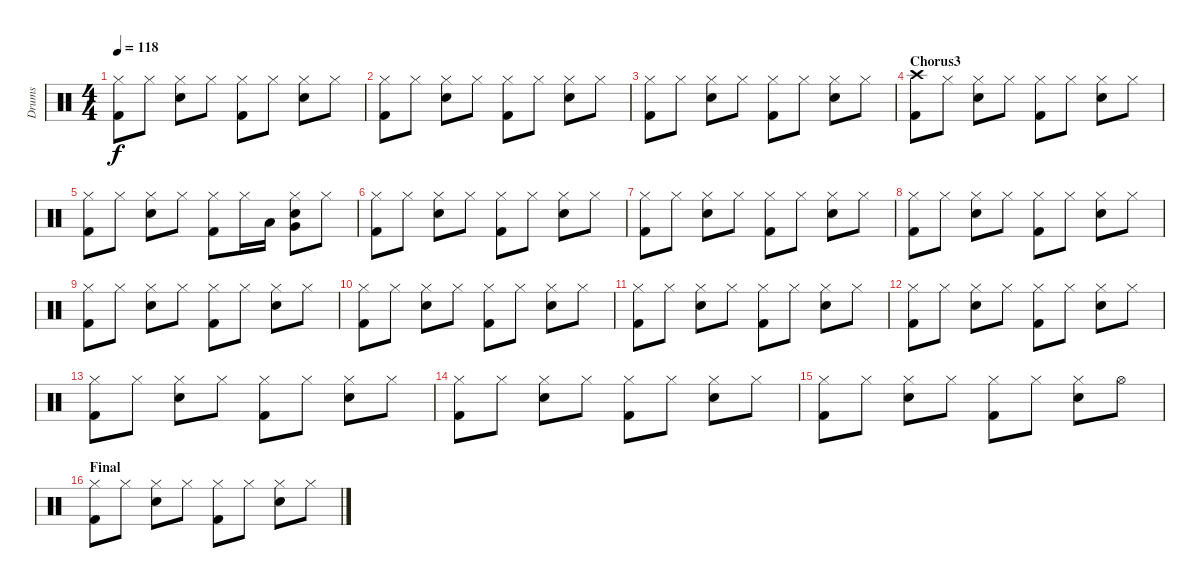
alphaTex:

\track ("Drums" "Drums") {instrument percussion}
\staff {score}
\articulation defaults
\ts (4 4)
\tempo 118
\clef neutral
\ks c
("Hi-Hat (closed)" "Kick (hit) 2").8{dy f} "Hi-Hat (closed)".8 ("Hi-Hat (closed)" "Snare (hit) 2").8 "Hi-Hat (closed)".8 ("Hi-Hat (closed)" "Kick (hit) 2").8 "Hi-Hat (closed)".8 ("Hi-Hat (closed)" "Snare (hit) 2").8 "Hi-Hat (closed)".8 |
("Hi-Hat (closed)" "Kick (hit) 2").8 "Hi-Hat (closed)".8 ("Hi-Hat (closed)" "Snare (hit) 2").8 "Hi-Hat (closed)".8 ("Hi-Hat (closed)" "Kick (hit) 2").8 "Hi-Hat (closed)".8 ("Hi-Hat (closed)" "Snare (hit) 2").8 "Hi-Hat (closed)".8 |
("Hi-Hat (closed)" "Kick (hit) 2").8 "Hi-Hat (closed)".8 ("Hi-Hat (closed)" "Snare (hit) 2").8 "Hi-Hat (closed)".8 ("Hi-Hat (closed)" "Kick (hit) 2").8 "Hi-Hat (closed)".8 ("Hi-Hat (closed)" "Snare (hit) 2").8 "Hi-Hat (closed)".8 |
\section ("" "Chorus3")
("Crash high (hit)" "Kick (hit) 2").8 "Hi-Hat (closed)".8 ("Hi-Hat (closed)" "Snare (hit) 2").8 "Hi-Hat (closed)".8 ("Hi-Hat (closed)" "Kick (hit) 2").8 "Hi-Hat (closed)".8 ("Hi-Hat (closed)" "Snare (hit) 2").8 "Hi-Hat (closed)".8 |
("Hi-Hat (closed)" "Kick (hit) 2").8 "Hi-Hat (closed)".8 ("Hi-Hat (closed)" "Snare (hit) 2").8 "Hi-Hat (closed)".8 ("Hi-Hat (closed)" "Kick (hit) 2").8 "Hi-Hat (closed)".16 "Low Floor Tom (hit)".16 ("Hi-Hat (closed)" "Very Low Tom (hit)" "Snare (hit) 2").8 "Hi-Hat (closed)".8 |
("Hi-Hat (closed)" "Kick (hit) 2").8 "Hi-Hat (closed)".8 ("Hi-Hat (closed)" "Snare (hit) 2").8 "Hi-Hat (closed)".8 ("Hi-Hat (closed)" "Kick (hit) 2").8 "Hi-Hat (closed)".8 ("Hi-Hat (closed)" "Snare (hit) 2").8 "Hi-Hat (closed)".8 |
("Hi-Hat (closed)" "Kick (hit) 2").8 "Hi-Hat (closed)".8 ("Hi-Hat (closed)" "Snare (hit) 2").8 "Hi-Hat (closed)".8 ("Hi-Hat (closed)" "Kick (hit) 2").8 "Hi-Hat (closed)".8 ("Hi-Hat (closed)" "Snare (hit) 2").8 "Hi-Hat (closed)".8 |
("Hi-Hat (closed)" "Kick (hit) 2").8 "Hi-Hat (closed)".8 ("Hi-Hat (closed)" "Snare (hit) 2").8 "Hi-Hat (closed)".8 ("Hi-Hat (closed)" "Kick (hit) 2").8 "Hi-Hat (closed)".8 ("Hi-Hat (closed)" "Snare (hit) 2").8 "Hi-Hat (closed)".8 |
("Hi-Hat (closed)" "Kick (hit) 2").8 "Hi-Hat (closed)".8 ("Hi-Hat (closed)" "Snare (hit) 2").8 "Hi-Hat (closed)".8 ("Hi-Hat (closed)" "Kick (hit) 2").8 "Hi-Hat (closed)".8 ("Hi-Hat (closed)" "Snare (hit) 2").8 "Hi-Hat (closed)".8 |
("Hi-Hat (closed)" "Kick (hit) 2").8 "Hi-Hat (closed)".8 ("Hi-Hat (closed)" "Snare (hit) 2").8 "Hi-Hat (closed)".8 ("Hi-Hat (closed)" "Kick (hit) 2").8 "Hi-Hat (closed)".8 ("Hi-Hat (closed)" "Snare (hit) 2").8 "Hi-Hat (closed)".8 |
("Hi-Hat (closed)" "Kick (hit) 2").8 "Hi-Hat (closed)".8 ("Hi-Hat (closed)" "Snare (hit) 2").8 "Hi-Hat (closed)".8 ("Hi-Hat (closed)" "Kick (hit) 2").8 "Hi-Hat (closed)".8 ("Hi-Hat (closed)" "Snare (hit) 2").8 "Hi-Hat (closed)".8 |
("Hi-Hat (closed)" "Kick (hit) 2").8 "Hi-Hat (closed)".8 ("Hi-Hat (closed)" "Snare (hit) 2").8 "Hi-Hat (closed)".8 ("Hi-Hat (closed)" "Kick (hit) 2").8 "Hi-Hat (closed)".8 ("Hi-Hat (closed)" "Snare (hit) 2").8 "Hi-Hat (closed)".8 |
("Hi-Hat (closed)" "Kick (hit) 2").8 "Hi-Hat (closed)".8 ("Hi-Hat (closed)" "Snare (hit) 2").8 "Hi-Hat (closed)".8 ("Hi-Hat (closed)" "Kick (hit) 2").8 "Hi-Hat (closed)".8 ("Hi-Hat (closed)" "Snare (hit) 2").8 "Hi-Hat (closed)".8 |
("Hi-Hat (closed)" "Kick (hit) 2").8 "Hi-Hat (closed)".8 ("Hi-Hat (closed)" "Snare (hit) 2").8 "Hi-Hat (closed)".8 ("Hi-Hat (closed)" "Kick (hit) 2").8 "Hi-Hat (closed)".8 ("Hi-Hat (closed)" "Snare (hit) 2").8 "Hi-Hat (closed)".8 |
("Hi-Hat (closed)" "Kick (hit) 2").8 "Hi-Hat (closed)".8 ("Hi-Hat (closed)" "Snare (hit) 2").8 "Hi-Hat (closed)".8 ("Hi-Hat (closed)" "Kick (hit) 2").8 "Hi-Hat (closed)".8 ("Hi-Hat (closed)" "Snare (hit) 2").8 "Hi-Hat (open)".8 |
\section ("" "Final")
("Hi-Hat (closed)" "Kick (hit) 2").8 "Hi-Hat (closed)".8 ("Hi-Hat (closed)" "Snare (hit) 2").8 "Hi-Hat (closed)".8 ("Hi-Hat (closed)" "Kick (hit) 2").8 "Hi-Hat (closed)".8 ("Hi-Hat (closed)" "Snare (hit) 2").8 "Hi-Hat (closed)".8
